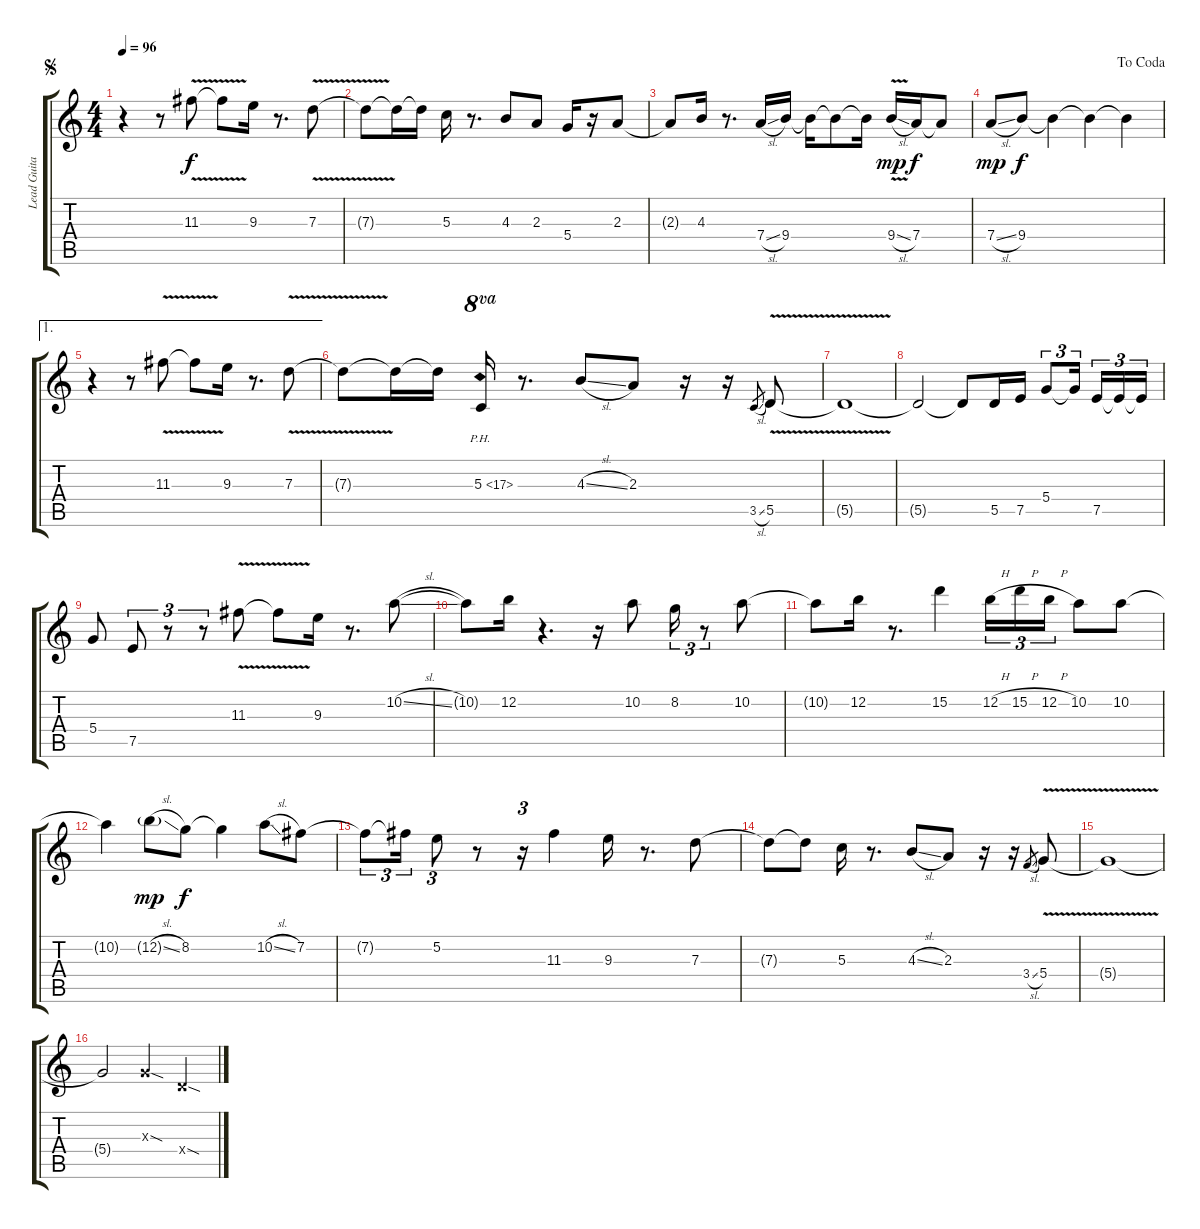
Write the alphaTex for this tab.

\track ("Lead Guitar" "Lead Guita") {instrument distortionguitar}
\staff {score tabs}
\tuning (E4 B3 G3 D3 A2 E2) {hide}
\ts (4 4)
\jump segno
\tempo 96
\clef g2
\ks c
r.4{dy f} r.8 11.3{v}.8 11.3{t}.8 9.3.16 r.8{d} 7.3{v}.8 |
7.3{t}.8 7.3{t}.16 7.3{t}.16 5.3.16 r.8{d} 4.3.8 2.3.8 5.4.16 r.16 2.3.8 |
2.3{t}.8 4.3.16 r.8{d} 7.4{sl}.16 9.4.16 9.4{t}.16 9.4{t}.8 9.4{t}.16 9.4{v sl}.16{dy mp} 7.4.16{dy f} 7.4{t}.8 |
\jump dacoda
7.4{sl}.8{dy mp} 9.4.8{dy f} 9.4{t}.4 9.4{t}.4 9.4{t}.4 |
\ae 1
r.4 r.8 11.3{v}.8 11.3{t}.8 9.3.16 r.8{d} 7.3{v}.8 |
7.3{t}.8 7.3{t}.16 7.3{t}.16 5.3{ph 12}.16{ot 8va} r.8{d} 4.3{sl}.8 2.3.8 r.16 r.16 3.5{sl}.8{gr} 5.5{v}.8 |
5.5{t}.1 |
5.5{t}.2 5.5{t}.8 5.5.16 7.5.16 5.4.8{tu (3 2)} 5.4{t}.16{tu (3 2) beam splitsecondary} 7.5.16{tu (3 2)} 7.5{t}.16{tu (3 2)} 7.5{t}.16{tu (3 2)} |
5.4.8 7.5.8{tu (3 2)} r.8{tu (3 2)} r.8{tu (3 2)} 11.3{v}.8 11.3{t}.8 9.3.16 r.8{d} 10.2{sl}.8 |
10.2{t}.8 12.2.16 r.4{d} r.16 10.2.8 8.2.16{tu (3 2)} r.8{tu (3 2)} 10.2.8 |
10.2{t}.8 12.2.16 r.8{d} 15.2.4 12.2{h}.16{tu (3 2)} 15.2{h}.16{tu (3 2)} 12.2{h}.16{tu (3 2)} 10.2.8 10.2.8 |
10.2{t}.4 12.2{sl g}.8{dy mp} 8.2.8{dy f} 8.2{t}.4 10.2{sl}.8 7.2.8 |
7.2{t}.8{tu (3 2)} 7.2{t}.16{tu (3 2)} 5.2.8{tu (3 2)} r.8 r.16{tu (3 2)} 11.3.4 9.3.16 r.8{d} 7.3.8 |
7.3{t}.8 7.3{t}.8 5.3.16 r.8{d} 4.3{sl}.8 2.3.8 r.16 r.16 3.4{sl}.8{gr} 5.4{v}.8 |
5.4{t}.1 |
5.4{t}.2 0.3{sod x}.4 0.4{sod x}.4
